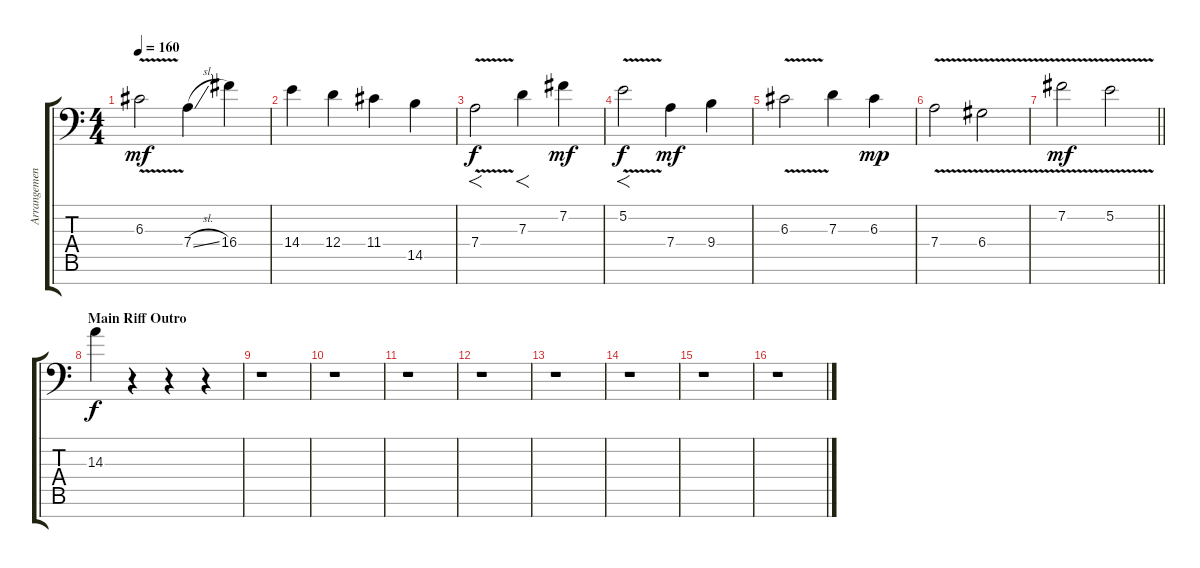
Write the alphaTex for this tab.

\track ("Arrangements" "Arrangemen") {instrument tubularbells}
\staff {score tabs}
\tuning (E4 B3 G3 D3 A2 E2 E1) {hide}
\ts (4 4)
\tempo 160
\clef f4
\ks c
6.3{v}.2{dy mf} 7.4{sl}.4 16.4.4 |
14.4.4 12.4.4 11.4.4 14.5.4 |
7.4{v}.2{f dy f} 7.3.4{f} 7.2.4{dy mf} |
5.2{v}.2{f dy f} 7.4.4{dy mf} 9.4.4 |
6.3{v}.2 7.3.4 6.3.4{dy mp} |
7.4{v}.2 6.4{v}.2 |
\barLineRight lightlight
7.2{v}.2{dy mf} 5.2{v}.2 |
\section ("" "Main Riff Outro")
14.3.4{dy f volume 11 balance 8 instrument piccolo} r.4{volume 14 balance 8 instrument piccolo} r.4 r.4 |
r.1 |
r.1 |
r.1 |
r.1 |
r.1 |
r.1 |
r.1 |
r.1
